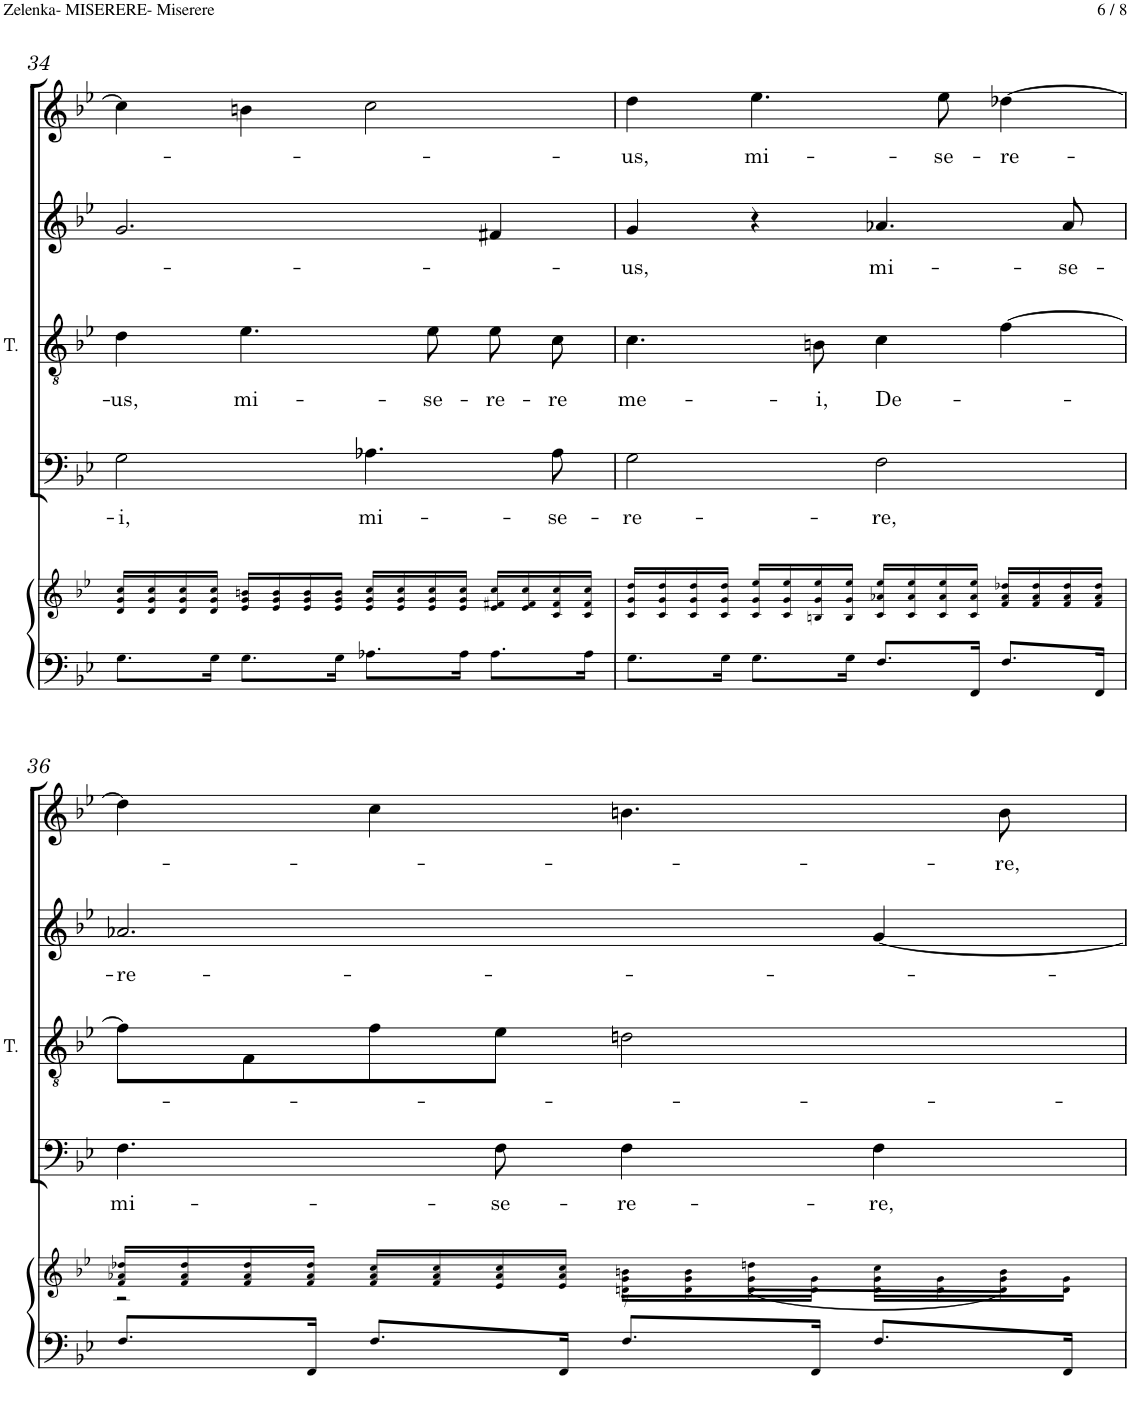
**kern	**kern	**kern	**text	**kern	**text	**kern	**text	**kern	**text
*part5	*part5	*part4	*part4	*part3	*part3	*part2	*part2	*part1	*part1
*staff6	*staff5	*staff4	*staff4	*staff3	*staff3	*staff2	*staff2	*staff1	*staff1
*I"Piano	*	*I"Basse	*	*I"Ténor	*	*I"Alto	*	*I"Soprano	*
*I'Pno	*	*	*	*I'T.	*	*	*	*	*
!!LO:PB:g=z
*clefF4	*clefG2	*clefF4	*	*clefGv2	*	*clefG2	*	*clefG2	*
*k[b-e-]	*k[b-e-]	*k[b-e-]	*	*k[b-e-]	*	*k[b-e-]	*	*k[b-e-]	*
*M4/4	*M4/4	*M4/4	*	*M4/4	*	*M4/4	*	*M4/4	*
*met(c)	*met(c)	*met(c)	*	*met(c)	*	*met(c)	*	*met(c)	*
=34	=34	=34	=34	=34	=34	=34	=34	=34	=34
!	!	!	!LO:LY:b	!	!LO:LY:b	!	!	!	!
8.G!\L	16d!/ 16g!/ 16cc!/LL	2G\	-i,	4d\	-us,	2.g/	.	4cc\]	.
.	16d!/ 16g!/ 16cc!/	.	.	.	.	.	.	.	.
.	16d!/ 16g!/ 16cc!/	.	.	.	.	.	.	.	.
16G!\Jk	16d!/ 16g!/ 16cc!/JJ	.	.	.	.	.	.	.	.
!	!	!	!	!	!LO:LY:b	!	!	!	!
8.G!\L	16e-!/ 16g!/ 16bn!/LL	.	.	4.e-\	mi-	.	.	4bn\	.
.	16e-!/ 16g!/ 16b!/	.	.	.	.	.	.	.	.
.	16e-!/ 16g!/ 16b!/	.	.	.	.	.	.	.	.
16G!\Jk	16e-!/ 16g!/ 16b!/JJ	.	.	.	.	.	.	.	.
!	!	!	!LO:LY:b	!	!	!	!	!	!
8.A-X!\L	16e-!/ 16g!/ 16cc!/LL	4.A-X\	mi-	.	.	.	.	2cc\	.
.	16e-!/ 16g!/ 16cc!/	.	.	.	.	.	.	.	.
!	!	!	!	!	!LO:LY:b	!	!	!	!
.	16e-!/ 16g!/ 16cc!/	.	.	8e-\	-se-	.	.	.	.
16A-!\Jk	16e-!/ 16g!/ 16cc!/JJ	.	.	.	.	.	.	.	.
!	!	!	!	!	!LO:LY:b	!	!	!	!
8.A-!\L	16e-!/ 16f#X!/ 16cc!/LL	.	.	8e-\	-re-	4f#X/	.	.	.
.	16e-!/ 16f#!/ 16cc!/	.	.	.	.	.	.	.	.
!	!	!	!LO:LY:b	!	!LO:LY:b	!	!	!	!
.	16c!/ 16f#!/ 16cc!/	8A-\	-se-	8c\	-re	.	.	.	.
16A-!\Jk	16c!/ 16f#!/ 16cc!/JJ	.	.	.	.	.	.	.	.
=35	=35	=35	=35	=35	=35	=35	=35	=35	=35
!	!	!	!LO:LY:b	!	!LO:LY:b	!	!LO:LY:b	!	!LO:LY:b
8.G!\L	16c!/ 16g!/ 16dd!/LL	2G\	-re-	4.c\	me-	4g/	-us,	4dd\	-us,
.	16c!/ 16g!/ 16dd!/	.	.	.	.	.	.	.	.
.	16c!/ 16g!/ 16dd!/	.	.	.	.	.	.	.	.
16G!\Jk	16c!/ 16g!/ 16dd!/JJ	.	.	.	.	.	.	.	.
!	!	!	!	!	!	!	!	!	!LO:LY:b
8.G!\L	16c!/ 16g!/ 16ee-!/LL	.	.	.	.	4r	.	4.ee-\	mi-
.	16c!/ 16g!/ 16ee-!/	.	.	.	.	.	.	.	.
!	!	!	!	!	!LO:LY:b	!	!	!	!
.	16Bn!/ 16g!/ 16ee-!/	.	.	8Bn\	-i,	.	.	.	.
16G!\Jk	16B!/ 16g!/ 16ee-!/JJ	.	.	.	.	.	.	.	.
!	!	!	!LO:LY:b	!	!LO:LY:b	!	!LO:LY:b	!	!
8.F!/L	16c!/ 16a-X!/ 16ee-!/LL	2F\	-re,	4c\	De-	4.a-X/	mi-	.	.
.	16c!/ 16a-!/ 16ee-!/	.	.	.	.	.	.	.	.
!	!	!	!	!	!	!	!	!	!LO:LY:b
.	16c!/ 16a-!/ 16ee-!/	.	.	.	.	.	.	8ee-\	-se-
16FF!/Jk	16c!/ 16a-!/ 16ee-!/JJ	.	.	.	.	.	.	.	.
!	!	!	!	!	!	!	!	!	!LO:LY:b
8.F!/L	16f!/ 16a-!/ 16dd-X!/LL	.	.	[4f\	.	.	.	[4dd-X\	-re-
.	16f!/ 16a-!/ 16dd-!/	.	.	.	.	.	.	.	.
!	!	!	!	!	!	!	!LO:LY:b	!	!
.	16f!/ 16a-!/ 16dd-!/	.	.	.	.	8a-/	-se-	.	.
16FF!/Jk	16f!/ 16a-!/ 16dd-!/JJ	.	.	.	.	.	.	.	.
!!LO:LB:g=z
=36	=36	=36	=36	=36	=36	=36	=36	=36	=36
*	*^	*	*	*	*	*	*	*	*
!	!	!	!	!LO:LY:b	!	!	!	!LO:LY:b	!	!
8.F!/L	16f!/ 16a-X!/ 16dd-X!/LL	2r	4.F\	mi-	8f\L]	.	2.a-X/	-re-	4dd-\]	.
.	16f!/ 16a-!/ 16dd-!/	.	.	.	.	.	.	.	.	.
.	16f!/ 16a-!/ 16dd-!/	.	.	.	8F\	.	.	.	.	.
16FF!/Jk	16f!/ 16a-!/ 16dd-!/JJ	.	.	.	.	.	.	.	.	.
8.F!/L	16f!/ 16a-!/ 16cc!/LL	.	.	.	8f\	.	.	.	4cc\	.
.	16f!/ 16a-!/ 16cc!/	.	.	.	.	.	.	.	.	.
!	!	!	!	!LO:LY:b	!	!	!	!	!	!
.	16e-!/ 16a-!/ 16cc!/	.	8F\	-se-	8e-\J	.	.	.	.	.
16FF!/Jk	16e-!/ 16a-!/ 16cc!/JJ	.	.	.	.	.	.	.	.	.
!	!	!	!	!LO:LY:b	!	!	!	!	!	!
8.F!/L	16dn!\ 16g!\ 16bn!\LL	8r	4F\	-re-	2dn\	.	.	.	4.bn\	.
.	16d!\ 16g!\ 16b!\	.	.	.	.	.	.	.	.	.
.	16d!\ 16g!\	(8ddn!\L	.	.	.	.	.	.	.	.
16FF!/Jk	16d!\ 16g!\JJ	.	.	.	.	.	.	.	.	.
!	!	!	!	!LO:LY:b	!	!	!	!	!	!
8.F!/L	16d!\ 16g!\LL	8cc!\	4F\	-re,	.	.	[4g/	.	.	.
.	16d!\ 16g!\	.	.	.	.	.	.	.	.	.
!	!	!	!	!	!	!	!	!	!	!LO:LY:b
.	16d!\ 16g!\	8b!\J)	.	.	.	.	.	.	8b\	-re,
16FF!/Jk	16d!\ 16g!\JJ	.	.	.	.	.	.	.	.	.
*	*v	*v	*	*	*	*	*	*	*	*
=	=	=	=	=	=	=	=	=	=
*-	*-	*-	*-	*-	*-	*-	*-	*-	*-
